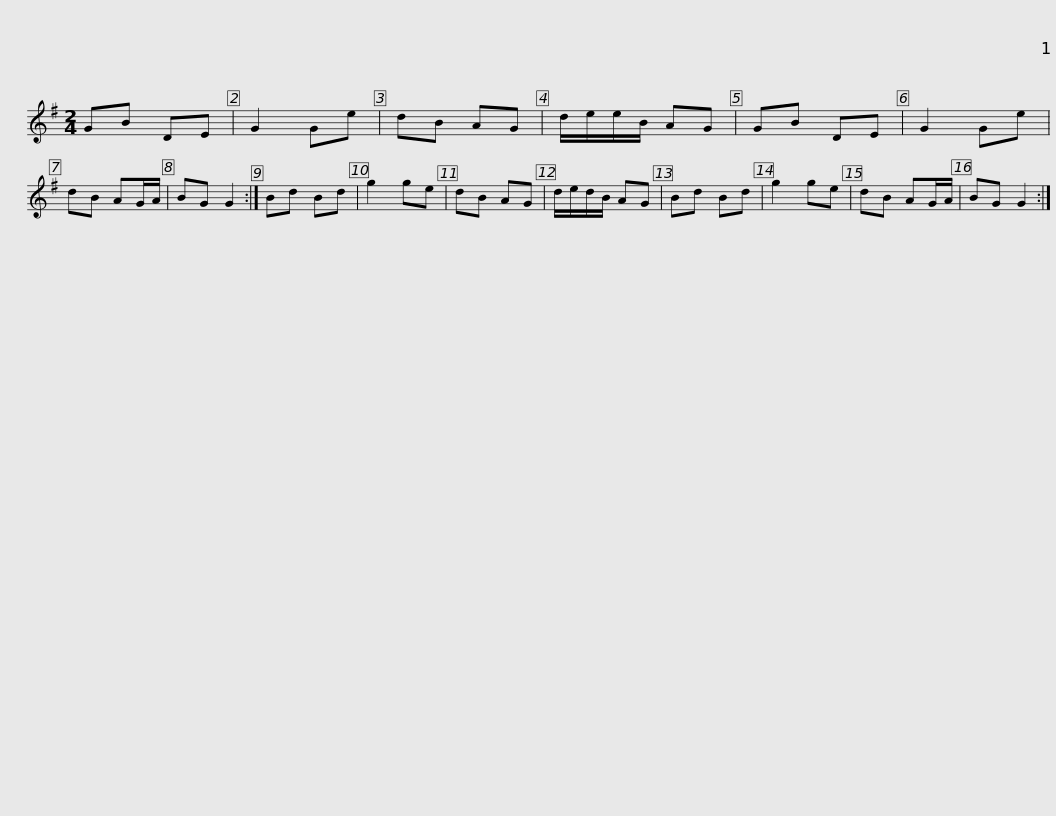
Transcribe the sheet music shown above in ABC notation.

X:1
L:1/8
M:2/4
I:linebreak $
K:G
V:1 treble
V:1
 GB DE | G2 Ge | dB AG | d/e/e/B/ AG | GB DE | %5
 G2 Ge | dB AG/A/ | BG G2 :| Bd Bd | g2 ge | %10
 dB AG |$ d/e/d/B/ AG | Bd Bd | g2 ge | dB AG/A/ | %15
 BG G2 :| %16
